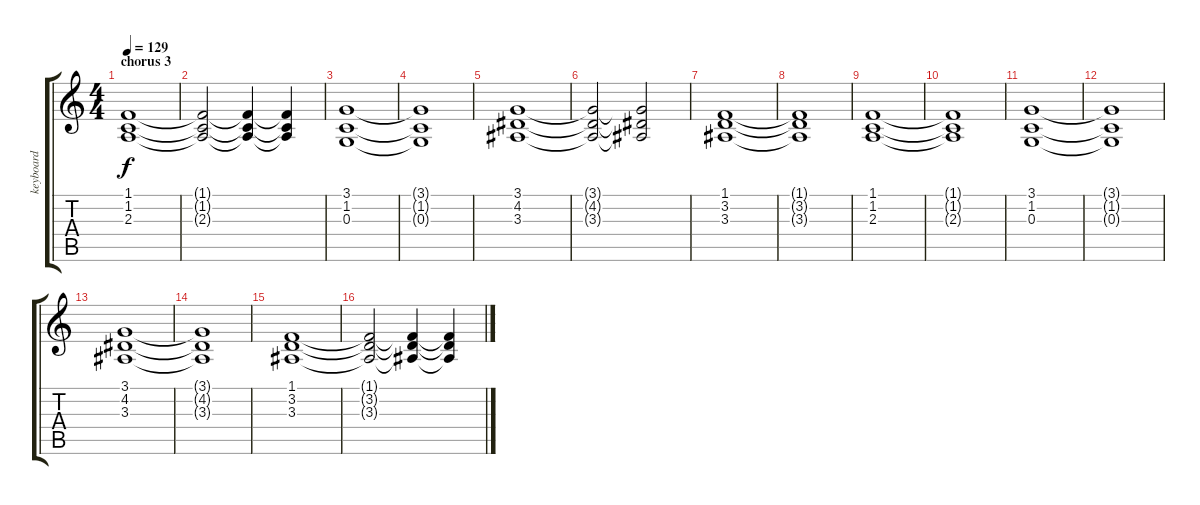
\track ("keyboard " "keyboard ") {instrument acousticgrandpiano}
\staff {score tabs}
\tuning (E4 B3 G3 D3 A2 E2) {hide}
\ts (4 4)
\section ("" "chorus 3")
\tempo 129
\clef g2
\ks c
(1.1 1.2 2.3).1{dy f} |
(1.1{t} 1.2{t} 2.3{t}).2 (1.1{t} 1.2{t} 2.3{t}).4 (1.1{t} 1.2{t} 2.3{t}).4 |
(3.1 1.2 0.3).1 |
(3.1{t} 1.2{t} 0.3{t}).1 |
(3.1 4.2 3.3).1 |
(3.1{t} 4.2{t} 3.3{t}).2 (3.1{t} 4.2{t} 3.3{t}).2 |
(1.1 3.2 3.3).1 |
(1.1{t} 3.2{t} 3.3{t}).1 |
(1.1 1.2 2.3).1 |
(1.1{t} 1.2{t} 2.3{t}).1 |
(3.1 1.2 0.3).1 |
(3.1{t} 1.2{t} 0.3{t}).1 |
(3.1 4.2 3.3).1 |
(3.1{t} 4.2{t} 3.3{t}).1 |
(1.1 3.2 3.3).1 |
(1.1{t} 3.2{t} 3.3{t}).2 (1.1{t} 3.2{t} 3.3{t}).4 (1.1{t} 3.2{t} 3.3{t}).4
